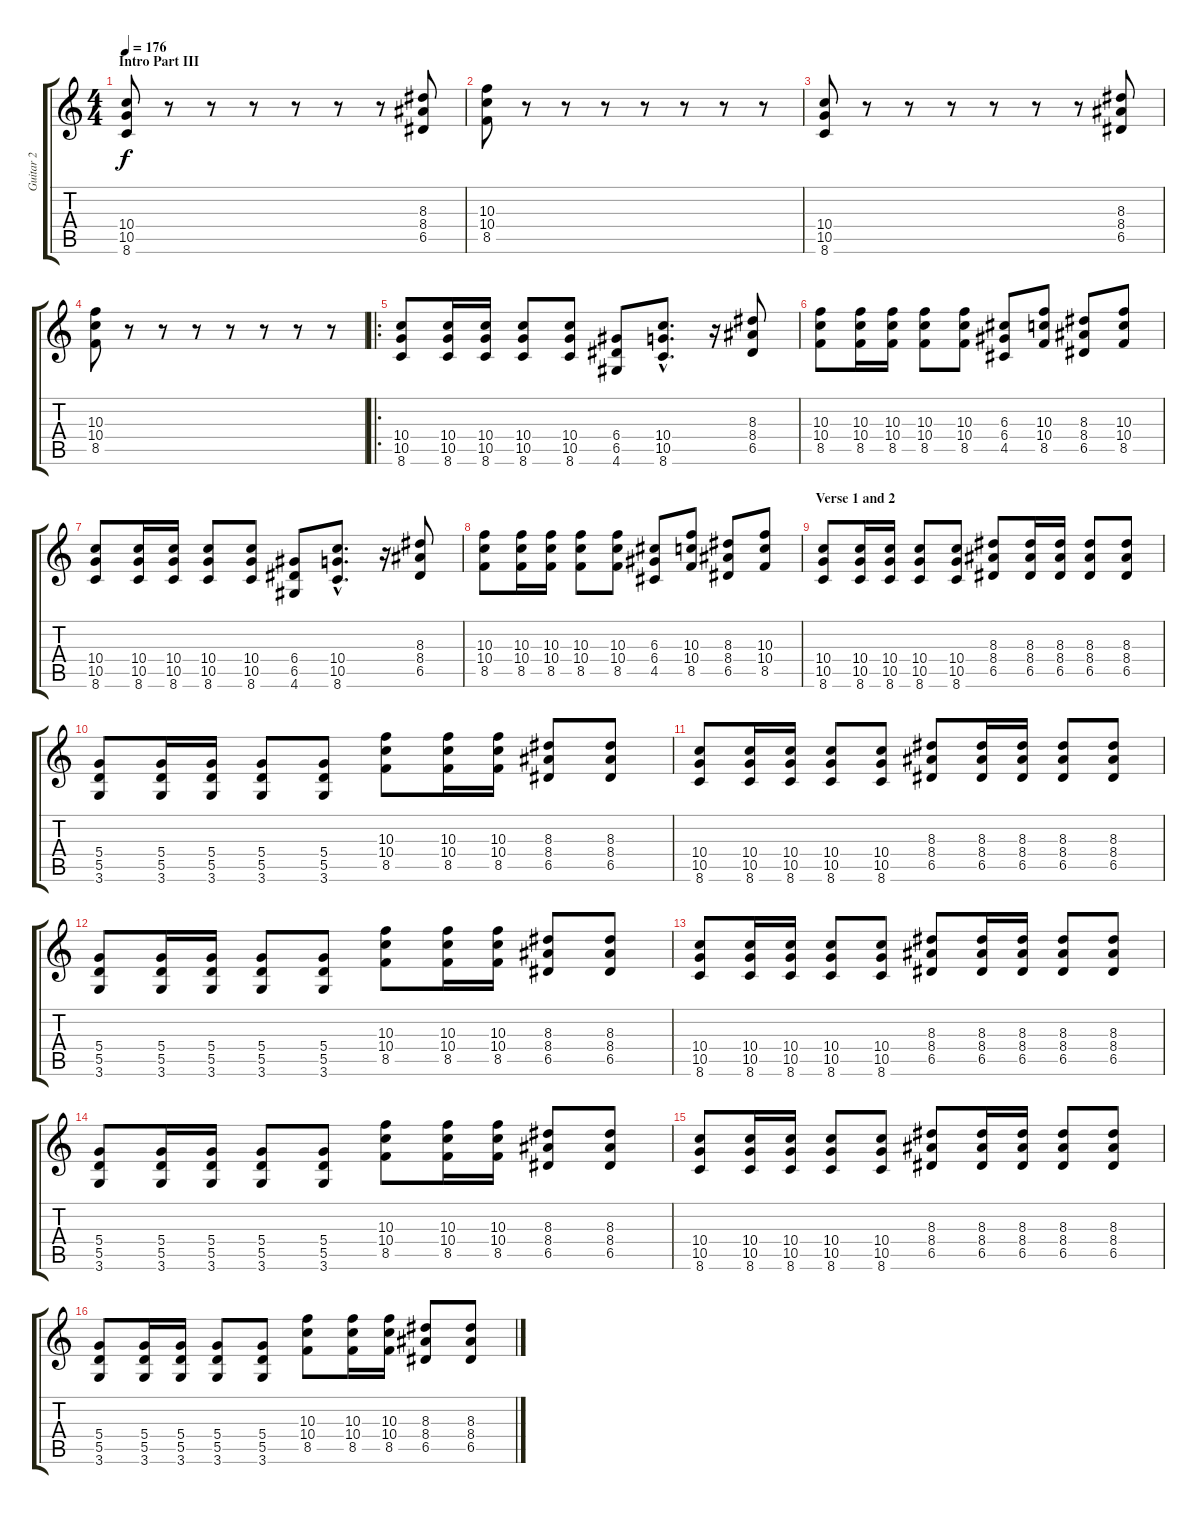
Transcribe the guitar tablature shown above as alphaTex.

\track ("Guitar 2" "Guitar 2") {instrument distortionguitar}
\staff {score tabs}
\tuning (E4 B3 G3 D3 A2 E2) {hide}
\ts (4 4)
\section ("" "Intro Part III")
\tempo 176
\clef g2
\ks c
(10.4 10.5 8.6).8{dy f} r.8 r.8 r.8 r.8 r.8 r.8 (8.3 8.4 6.5).8 |
(10.3 10.4 8.5).8 r.8 r.8 r.8 r.8 r.8 r.8 r.8 |
(10.4 10.5 8.6).8 r.8 r.8 r.8 r.8 r.8 r.8 (8.3 8.4 6.5).8 |
(10.3 10.4 8.5).8 r.8 r.8 r.8 r.8 r.8 r.8 r.8 |
\ro
(10.4 10.5 8.6).8 (10.4 10.5 8.6).16 (10.4 10.5 8.6).16 (10.4 10.5 8.6).8 (10.4 10.5 8.6).8 (6.4 6.5 4.6).8 (10.4{hac} 10.5{hac} 8.6{hac}).8{d} r.16 (8.3 8.4 6.5).8 |
(10.3 10.4 8.5).8 (10.3 10.4 8.5).16 (10.3 10.4 8.5).16 (10.3 10.4 8.5).8 (10.3 10.4 8.5).8 (6.3 6.4 4.5).8 (10.3 10.4 8.5).8 (8.3 8.4 6.5).8 (10.3 10.4 8.5).8 |
(10.4 10.5 8.6).8 (10.4 10.5 8.6).16 (10.4 10.5 8.6).16 (10.4 10.5 8.6).8 (10.4 10.5 8.6).8 (6.4 6.5 4.6).8 (10.4{hac} 10.5{hac} 8.6{hac}).8{d} r.16 (8.3 8.4 6.5).8 |
(10.3 10.4 8.5).8 (10.3 10.4 8.5).16 (10.3 10.4 8.5).16 (10.3 10.4 8.5).8 (10.3 10.4 8.5).8 (6.3 6.4 4.5).8 (10.3 10.4 8.5).8 (8.3 8.4 6.5).8 (10.3 10.4 8.5).8 |
\section ("" "Verse 1 and 2")
(10.4 10.5 8.6).8 (10.4 10.5 8.6).16 (10.4 10.5 8.6).16 (10.4 10.5 8.6).8 (10.4 10.5 8.6).8 (8.3 8.4 6.5).8 (8.3 8.4 6.5).16 (8.3 8.4 6.5).16 (8.3 8.4 6.5).8 (8.3 8.4 6.5).8 |
(5.4 5.5 3.6).8 (5.4 5.5 3.6).16 (5.4 5.5 3.6).16 (5.4 5.5 3.6).8 (5.4 5.5 3.6).8 (10.3 10.4 8.5).8 (10.3 10.4 8.5).16 (10.3 10.4 8.5).16 (8.3 8.4 6.5).8 (8.3 8.4 6.5).8 |
(10.4 10.5 8.6).8 (10.4 10.5 8.6).16 (10.4 10.5 8.6).16 (10.4 10.5 8.6).8 (10.4 10.5 8.6).8 (8.3 8.4 6.5).8 (8.3 8.4 6.5).16 (8.3 8.4 6.5).16 (8.3 8.4 6.5).8 (8.3 8.4 6.5).8 |
(5.4 5.5 3.6).8 (5.4 5.5 3.6).16 (5.4 5.5 3.6).16 (5.4 5.5 3.6).8 (5.4 5.5 3.6).8 (10.3 10.4 8.5).8 (10.3 10.4 8.5).16 (10.3 10.4 8.5).16 (8.3 8.4 6.5).8 (8.3 8.4 6.5).8 |
(10.4 10.5 8.6).8 (10.4 10.5 8.6).16 (10.4 10.5 8.6).16 (10.4 10.5 8.6).8 (10.4 10.5 8.6).8 (8.3 8.4 6.5).8 (8.3 8.4 6.5).16 (8.3 8.4 6.5).16 (8.3 8.4 6.5).8 (8.3 8.4 6.5).8 |
(5.4 5.5 3.6).8 (5.4 5.5 3.6).16 (5.4 5.5 3.6).16 (5.4 5.5 3.6).8 (5.4 5.5 3.6).8 (10.3 10.4 8.5).8 (10.3 10.4 8.5).16 (10.3 10.4 8.5).16 (8.3 8.4 6.5).8 (8.3 8.4 6.5).8 |
(10.4 10.5 8.6).8 (10.4 10.5 8.6).16 (10.4 10.5 8.6).16 (10.4 10.5 8.6).8 (10.4 10.5 8.6).8 (8.3 8.4 6.5).8 (8.3 8.4 6.5).16 (8.3 8.4 6.5).16 (8.3 8.4 6.5).8 (8.3 8.4 6.5).8 |
(5.4 5.5 3.6).8 (5.4 5.5 3.6).16 (5.4 5.5 3.6).16 (5.4 5.5 3.6).8 (5.4 5.5 3.6).8 (10.3 10.4 8.5).8 (10.3 10.4 8.5).16 (10.3 10.4 8.5).16 (8.3 8.4 6.5).8 (8.3 8.4 6.5).8
